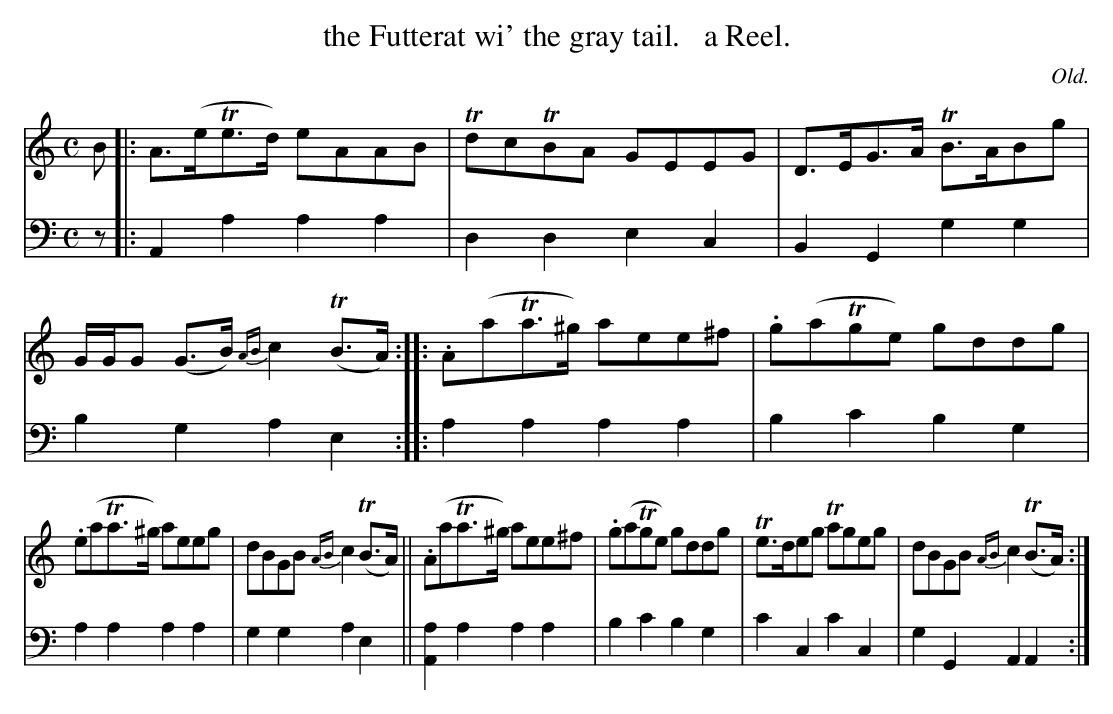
X:1
T: the Futterat wi' the gray tail.   a Reel.
O: Old.
M: C
L: 1/8
K: Am
V: 1 staves=2
B |:\
A>(eTe>d) eAAB | TdcTBA GEEG | D>EG>A TB>ABg | G/G/G (G>B) {AB}c2 (TB>A) :: .A(aTa>^g) aee^f | .g(aTge) gddg |
.e(aTa>^g) aeeg | dBGB {AB}c2(TB>A) || .A(aTa>^g) aee^f | .g(aTge) gddg | Te>deg Tageg | dBGB {AB}c2 (TB>A) :|
V: 2 clef=bass middle=d
z |: A2a2 a2a2 | d2d2 e2c2 | B2G2 g2g2 | b2g2 a2e2 :: a2a2 a2a2 | b2c'2 b2g2 |
a2a2 a2a2 | g2g2 a2e2 || [a2A2]a2 a2a2 | b2c'2 b2g2 | c'2c2 c'2c2 | g2G2 A2A2 :|
